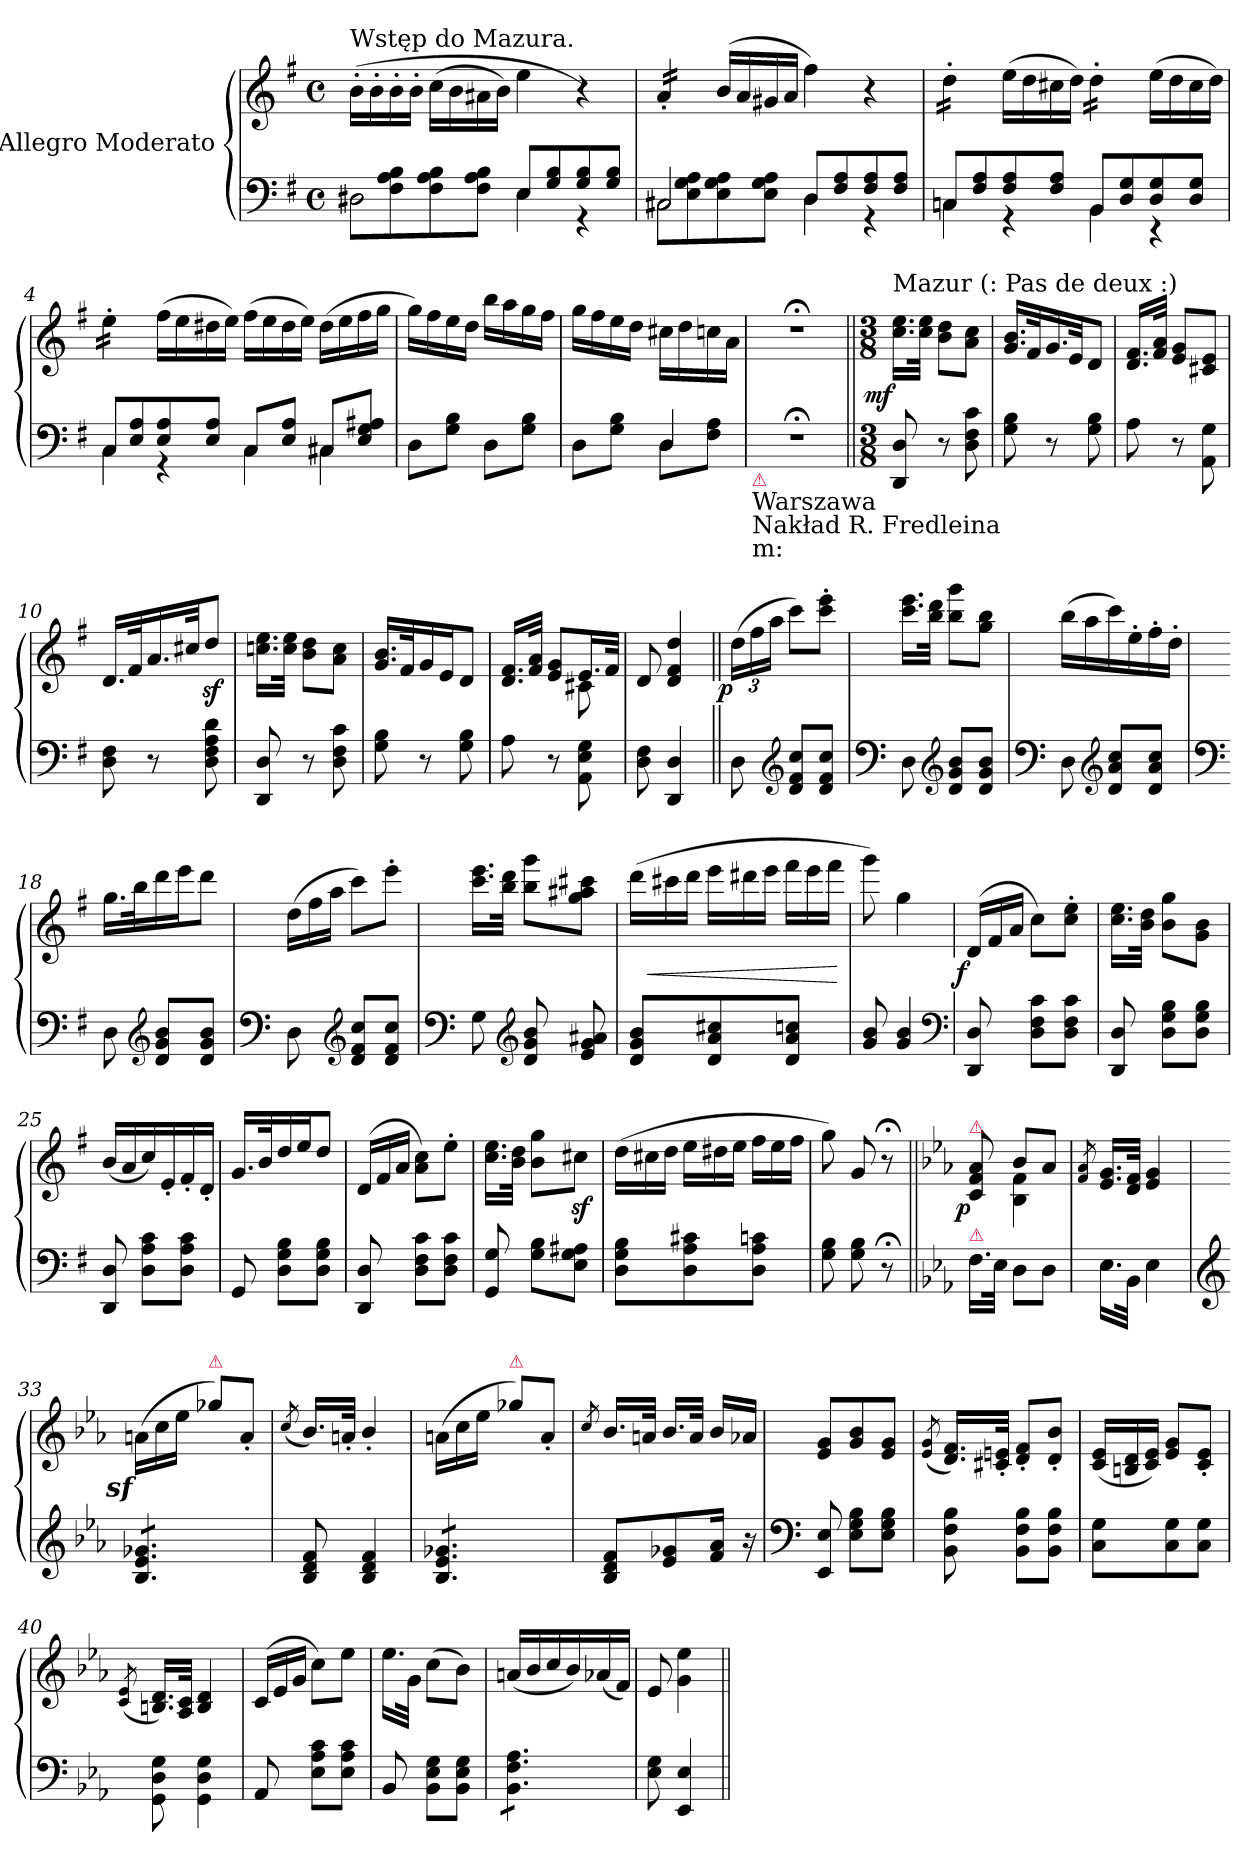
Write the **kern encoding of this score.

**kern	**kern	**dynam
*part2	*part1	*part1
*staff2	*staff1	*staff1
*	*I"Allegro Moderato	*
*clefF4	*clefG2	*
*k[f#]	*k[f#]	*
*M4/4	*M4/4	*
*met(c)	*met(c)	*
=1	=1	=1
*^	*	*
!	!	!LO:TX:a:t=Wstęp do Mazura.	!
!	!LO:N:vis=2	!	!LO:DY:rj
2D#X\	8D#X\	(16b'\LL	for.
.	.	16b'\	.
.	8F#\ 8A\ 8B\	16b'\	.
.	.	16b'\JJ	.
.	8F#\ 8A\ 8B\	(16cc\LL	.
.	.	16b\	.
.	8F#\ 8A\ 8B\J	16a#X\	.
.	.	16b\JJ)	.
8E/L	4E\	4ee\	.
8G/ 8B/	.	.	.
8G/ 8B/	4r	4r)	.
8G/ 8B/J	.	.	.
=2	=2	=2	=2
!	!	!LO:TX:b:t=....	!
!	!LO:N:vis=2	!	!
*	*	*tremolo	*
2C#X/	8C#X\	16a'/LL	.
.	.	16a'/	.
.	8E\ 8G\ 8A\	16a'/	.
.	.	16a'/JJ	.
*	*	*Xtremolo	*
.	8E\ 8G\ 8A\	(<16b/LL	.
.	.	16a/	.
.	8E\ 8G\ 8A\J	16g#X/	.
.	.	16a/JJ	.
8D/L	4D\	4ff#\)	.
8F#/ 8A/	.	.	.
8F#/ 8A/	4r	4r	.
8F#/ 8A/J	.	.	.
=3	=3	=3	=3
!	!	!LO:TX:a:t=....	!
*	*	*tremolo	*
8Cn/L	4Cn\	16dd'\LL	.
.	.	16dd'\	.
8F#/ 8A/	.	16dd'\	.
.	.	16dd'\JJ	.
*	*	*Xtremolo	*
8F#/ 8A/	4r	(16ee\LL	.
.	.	16dd\	.
8F#/ 8A/J	.	16cc#X\	.
.	.	16dd\JJ)	.
!	!	!LO:TX:a:t=....	!
*	*	*tremolo	*
8BB/L	4BB\	16dd'\LL	.
.	.	16dd'\	.
8D/ 8G/	.	16dd'\	.
.	.	16dd'\JJ	.
*	*	*Xtremolo	*
8D/ 8G/	4r	(16ee\LL	.
.	.	16dd\	.
8D/ 8G/J	.	16cc#\	.
.	.	16dd\JJ)	.
=4	=4	=4	=4
!	!	!LO:TX:a:t=....	!
*	*	*tremolo	*
8C/L	4C\	16ee'\LL	.
.	.	16ee'\	.
8E/ 8A/	.	16ee'\	.
.	.	16ee'\JJ	.
*	*	*Xtremolo	*
8E/ 8A/	4r	(16ff#\LL	.
.	.	16ee\	.
8E/ 8A/J	.	16dd#X\	.
.	.	16ee\JJ)	.
8C/L	4C\	(16ff#\LL	.
.	.	16ee\	.
8E/ 8A/J	.	16dd#\	.
.	.	16ee\JJ)	.
8C#X/L	4C#X\	(16dd#\LL	.
.	.	16ee\	.
8E/ 8G/ 8A#X/J	.	16ff#\	.
.	.	16gg\JJ	.
*v	*v	*	*
=	=	=
8D\L	16gg\LL)	.
.	16ff#\	.
8G\ 8B\J	16ee\	.
.	16dd\JJ	.
8D\L	16bb\LL	.
.	16aa\	.
8G\ 8B\J	16gg\	.
.	16ff#\JJ	.
=5	=5	=5
*^	*	*
8D\L	4ryy	16gg\LL	.
.	.	16ff#\	.
8G\ 8B\J	.	16ee\	.
.	.	16dd\JJ	.
4D/	8D\L	16cc#X\LL	.
.	.	16dd\	.
.	8F#\ 8A\J	16ccn\	.
.	.	16a\JJ	.
*v	*v	*	*
=6	=6	=6
!LO:TX:b:color=crimson:t=⚠	!	!
!LO:TX:b:t=Warszawa\nNakład R. Fredleina\nm&colon;	!	!
1r;<	1r;<	.
=7||	=7||	=7||
*M3/8	*M3/8	*
!	!LO:TX:a:t=Mazur (&colon; Pas de deux &colon;)	!
!	!	!LO:DY:rj
8DD/ 8D/	16.cc\ 16.ee\LL	mf
.	32cc\ 32ee\JJk	.
8r	8b\ 8dd\L	.
8D\ 8F#\ 8c\	8a\ 8cc\J	.
=8	=8	=8
8G\ 8B\	16.g/ 16.b/LL	.
.	32f#/K	.
8r	16.g/	.
.	32e/JK	.
8G\ 8B\	8d/J	.
=9	=9	=9
8A\	16.d/ 16.f#/LL	.
.	32f#/ 32a/JJk	.
8r	8e/ 8g/L	.
8AA\ 8G\	8c#X/ 8e/J	.
=10	=10	=10
8D\ 8F#\	16.d/LL	.
.	32f#/K	.
8r	16.a/	.
.	32cc#X/JK	.
8D\ 8F#\ 8A\ 8d\	8ddz/J	.
=11	=11	=11
8DD/ 8D/	16.ccn\ 16.ee\LL	.
.	32cc\ 32ee\JJk	.
8r	8b\ 8dd\L	.
8D\ 8F#\ 8c\	8a\ 8cc\J	.
=12	=12	=12
8G\ 8B\	16.g/ 16.b/LL	.
.	32f#/K	.
8r	16g/	.
.	16e/J	.
8G\ 8B\	8d/J	.
=13	=13	=13
*	*^	*
8A\	16.d/ 16.f#/LL	8ryy	.
.	32f#/ 32a/JJk	.	.
8r	8e/ 8g/L	8ryy	.
8AA\ 8E\ 8G\	16.e/L	8c#X\	.
.	32f#/JJk	.	.
*	*v	*v	*
=14	=14	=14
8D\ 8F#\	8d/	.
4DD/ 4D/	4d/ 4f#/ 4dd/	.
=15||	=15||	=15||
!	!	!LO:DY:rj
8D\	(24dd\LL	p
.	24ff#\	.
.	24aa\JJ	.
*clefG2	*	*
8d/ 8f#/ 8cc/L	8ccc\L)	.
8d/ 8f#/ 8cc/J	8ccc'\ 8eee'\J	.
=16	=16	=16
*clefF4	*	*
8D\	16.ccc\ 16.eee\LL	.
.	32bb\ 32ddd\JJk	.
*clefG2	*	*
8d/ 8g/ 8b/L	8bb\ 8ggg\L	.
8d/ 8g/ 8b/J	8gg\ 8bb\J	.
=17	=17	=17
*clefF4	*	*
8D\	(16bb\LL	.
.	16aa\	.
*clefG2	*	*
8d/ 8a/ 8cc/L	16ccc\)	.
.	16ee'\	.
8d/ 8a/ 8cc/J	16ff#'\	.
.	16dd'\JJ	.
=18	=18	=18
*clefF4	*	*
8D\	16.gg\LL	.
.	32bb\K	.
*clefG2	*	*
8d/ 8g/ 8b/L	16ddd\	.
.	16eee\J	.
8d/ 8g/ 8b/J	8ddd\J	.
=19	=19	=19
*clefF4	*	*
*	*Xtuplet	*
8D\	(24dd\LL	.
.	24ff#\	.
.	24aa\JJ	.
*clefG2	*	*
8d/ 8f#/ 8cc/L	8ccc\L)	.
8d/ 8f#/ 8cc/J	8eee'\J	.
=20	=20	=20
*clefF4	*	*
8G\	16.ccc\ 16.eee\LL	.
.	32bb\ 32ddd\JJk	.
*clefG2	*	*
8d/ 8g/ 8b/	8bb\ 8ggg\L	.
8e/ 8g/ 8a#X/	8gg\ 8aa#X\ 8ccc#X\J	.
=21	=21	=21
8d/ 8g/ 8b/L	(24ddd\LL	.
!	!	!LO:HP:b
.	24ccc#X\	<
.	24ddd\JJ	.
8d/ 8a/ 8cc#X/	24eee\LL	.
.	24ddd#X\	.
.	24eee\JJ	.
8d/ 8a/ 8ccn/J	24fff#\LL	.
.	24eee\	.
.	24fff#\JJ	.
.	.	[
=22	=22	=22
8g/ 8b/	8ggg\)	.
4g/ 4b/	4gg\	.
*clefF4	*	*
=23	=23	=23
!	!	!LO:DY:rj
8DD/ 8D/	(24d/LL	f
.	24f#/	.
.	24a/JJ	.
8D\ 8F#\ 8c\L	8cc\L)	.
8D\ 8F#\ 8c\J	8cc'\ 8ee'\J	.
=24	=24	=24
8DD/ 8D/	16.cc\ 16.ee\LL	.
.	32b\ 32dd\JJk	.
8D\ 8G\ 8B\L	8b\ 8gg\L	.
8D\ 8G\ 8B\J	8g\ 8b\J	.
=25	=25	=25
8DD/ 8D/	(16b/LL	.
.	16a/	.
8D\ 8A\ 8c\L	16cc/)	.
.	16e'/	.
8D\ 8A\ 8c\J	16f#'/	.
.	16d'/JJ	.
=26	=26	=26
8GG/	16.g/LL	.
.	32b/K	.
8D\ 8G\ 8B\L	16dd/	.
.	16ee/J	.
8D\ 8G\ 8B\J	8dd/J	.
=27	=27	=27
8DD/ 8D/	(24d/LL	.
.	24f#/	.
.	24a/JJ	.
8D\ 8F#\ 8c\L	8a\ 8cc\L)	.
8D\ 8F#\ 8c\J	8ee'\J	.
=28	=28	=28
8GG/ 8G/	16.cc\ 16.ee\LL	.
.	32b\ 32dd\JJk	.
8G\ 8B\L	8b\ 8gg\L	.
8E\ 8G\ 8A#X\J	8cc#Xz\J	.
=29	=29	=29
8D\ 8G\ 8B\L	(24dd\LL	.
.	24cc#X\	.
.	24dd\JJ	.
8D\ 8A\ 8c#X\	24ee\LL	.
.	24dd#X\	.
.	24ee\JJ	.
8D\ 8A\ 8cn\J	24ff#\LL	.
.	24ee\	.
.	24ff#\JJ	.
=30	=30	=30
8G\ 8B\	8gg\)	.
8G\ 8B\	8g/	.
8r;<	8r;<	.
=31||	=31||	=31||
*k[b-e-a-]	*k[b-e-a-]	*
*	*^	*
!	!LO:TX:a:color=crimson:t=⚠	!	!
!LO:TX:a:color=crimson:t=⚠	!	!	!
!	!	!	!LO:DY:rj
16.F\LL	8c/ 8f/ 8a-/	8ryy	p
32E-\JJk	.	.	.
8D\L	8b-/L	4B-\ 4f\	.
8D\J	8a-/J	.	.
*	*v	*v	*
=32	=32	=32
.	8qf/ 8qa-/	.
16.E-\LL	16.e-/ 16.g/LL	.
32BB-\JJk	32d/ 32f/JJk	.
4E-\	4e-/ 4g/	.
=33	=33	=33
*clefG2	*	*
!	!LO:DY:rj	!
*tremolo	*	*
8B-/ 8e-/ 8g-X/L	(24anz\LL	.
.	24cc\	.
.	24ee-\JJ	.
!	!LO:TX:a:color=crimson:t=⚠	!
8B-/ 8e-/ 8g-X/	8gg-X\L)	.
8B-/ 8e-/ 8g-X/J	8a'/J	.
*Xtremolo	*	*
=34	=34	=34
.	(8qcc/	.
8B-/ 8d/ 8f/	16.b-/LL)	.
.	32an'/JJk	.
4B-/ 4d/ 4f/	4b-'/	.
=35	=35	=35
*tremolo	*	*
8B-/ 8e-/ 8g-X/L	(24an\LL	.
.	24cc\	.
.	24ee-\JJ	.
!	!LO:TX:a:color=crimson:t=⚠	!
8B-/ 8e-/ 8g-X/	8gg-X\L)	.
8B-/ 8e-/ 8g-X/J	8a'/J	.
*Xtremolo	*	*
=36	=36	=36
.	8qcc/	.
8B-/ 8d/ 8f/L	16.b-/LL	.
.	32an/JJk	.
8e-/ 8g-X/	16.b-/LL	.
.	32a/JJk	.
16f/ 16a-/Jk	16b-/LL	.
16r	16a-X/JJ	.
=37	=37	=37
*clefF4	*	*
8EE-/ 8E-/	8e-/ 8g/L	.
8E-\ 8G\ 8B-\L	8g/ 8b-/	.
8E-\ 8G\ 8B-\J	8e-/ 8g/J	.
=38	=38	=38
.	(8qe-/ 8qg/	.
8BB-\ 8F\ 8B-\	16.d/ 16.f/LL)	.
.	32c#X'/ 32en'/JJk	.
8BB-\ 8F\ 8B-\L	8d'/ 8f'/L	.
8BB-\ 8F\ 8B-\J	8d'/ 8b-'/J	.
=39	=39	=39
8C\ 8G\L	(24c/ 24e-/LL	.
.	24Bn/ 24d/	.
.	24c/ 24e-/JJ)	.
8C\ 8G\	8e-/ 8g/L	.
8C\ 8G\J	8c'/ 8e-'/J	.
=40	=40	=40
.	(8qc/ 8qe-/	.
8GG\ 8D\ 8G\	16.Bn/ 16.d/LL)	.
.	32A-/ 32c/JJk	.
4GG\ 4D\ 4G\	4B/ 4d/	.
=41	=41	=41
8AA-/	(<24c/LL	.
.	24e-/	.
.	24g/JJ	.
8E-\ 8A-\ 8c\L	8cc\L)	.
8E-\ 8A-\ 8c\J	8ee-\J	.
=42	=42	=42
8BB-/	16.ee-\LL	.
.	32g\JJk	.
8BB-\ 8E-\ 8G\L	(8cc\L	.
8BB-\ 8E-\ 8G\J	8b-\J)	.
=43	=43	=43
*tremolo	*	*
8BB-\ 8F\ 8A-\L	(16an/LL	.
.	16b-/	.
8BB-\ 8F\ 8A-\	16cc/	.
.	16b-/)	.
8BB-\ 8F\ 8A-\J	(16a-X/	.
*Xtremolo	*	*
.	16f/JJ)	.
=44	=44	=44
8E-\ 8G\	8e-/	.
4EE-/ 4E-/	4g\ 4ee-\	.
=||	=||	=||
*-	*-	*-
